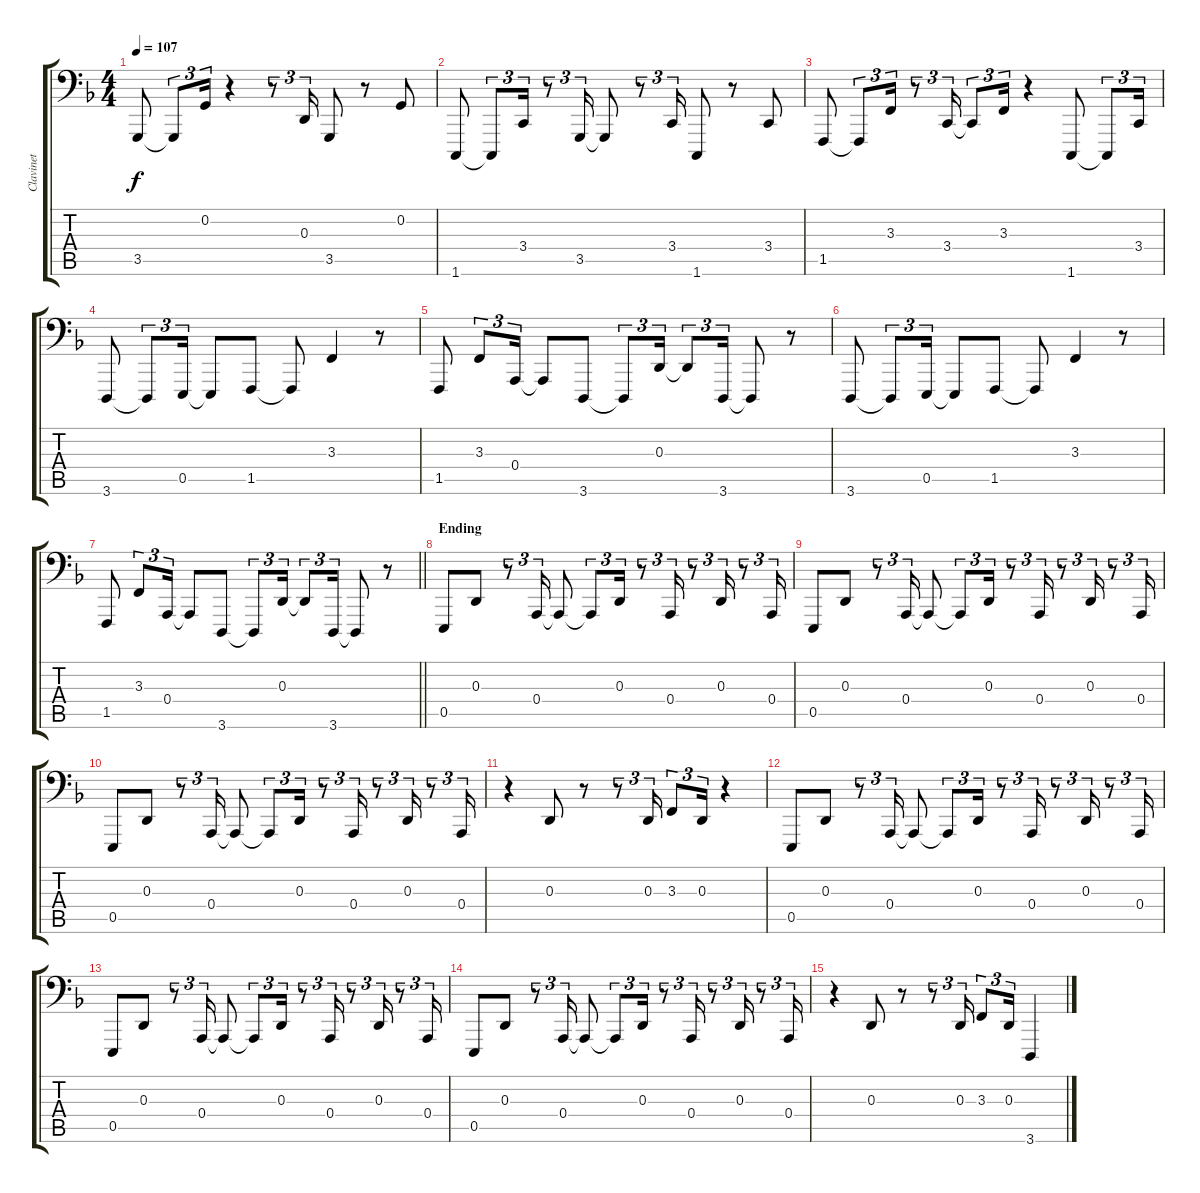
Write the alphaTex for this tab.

\track ("Clavinet" "Clavinet") {instrument clavinet}
\staff {score tabs}
\tuning (C3 G2 D2 A1 E1 B0) {hide}
\ts (4 4)
\tempo 107
\clef f4
\ks dminor
3.5.8{dy f} 3.5{t}.8{tu (3 2)} 0.2.16{tu (3 2)} r.4 r.8{tu (3 2)} 0.3.16{tu (3 2)} 3.5.8 r.8 0.2.8 |
1.6.8 1.6{t}.8{tu (3 2)} 3.4.16{tu (3 2)} r.8{tu (3 2)} 3.5.16{tu (3 2)} 3.5{t}.8 r.8{tu (3 2)} 3.4.16{tu (3 2)} 1.6.8 r.8 3.4.8 |
1.5.8 1.5{t}.8{tu (3 2)} 3.3.16{tu (3 2)} r.8{tu (3 2)} 3.4.16{tu (3 2)} 3.4{t}.8{tu (3 2)} 3.3.16{tu (3 2)} r.4 1.6.8 1.6{t}.8{tu (3 2)} 3.4.16{tu (3 2)} |
3.6.8 3.6{t}.8{tu (3 2)} 0.5.16{tu (3 2)} 0.5{t}.8 1.5.8 1.5{t}.8 3.3.4 r.8 |
1.5.8 3.3.8{tu (3 2)} 0.4.16{tu (3 2)} 0.4{t}.8 3.6.8 3.6{t}.8{tu (3 2)} 0.3.16{tu (3 2)} 0.3{t}.8{tu (3 2)} 3.6.16{tu (3 2)} 3.6{t}.8 r.8 |
3.6.8 3.6{t}.8{tu (3 2)} 0.5.16{tu (3 2)} 0.5{t}.8 1.5.8 1.5{t}.8 3.3.4 r.8 |
\barLineRight lightlight
1.5.8 3.3.8{tu (3 2)} 0.4.16{tu (3 2)} 0.4{t}.8 3.6.8 3.6{t}.8{tu (3 2)} 0.3.16{tu (3 2)} 0.3{t}.8{tu (3 2)} 3.6.16{tu (3 2)} 3.6{t}.8 r.8 |
\section ("" "Ending")
0.5.8 0.3.8 r.8{tu (3 2)} 0.4.16{tu (3 2)} 0.4{t}.8 0.4{t}.8{tu (3 2)} 0.3.16{tu (3 2)} r.8{tu (3 2)} 0.4.16{tu (3 2)} r.8{tu (3 2)} 0.3.16{tu (3 2)} r.8{tu (3 2)} 0.4.16{tu (3 2)} |
0.5.8 0.3.8 r.8{tu (3 2)} 0.4.16{tu (3 2)} 0.4{t}.8 0.4{t}.8{tu (3 2)} 0.3.16{tu (3 2)} r.8{tu (3 2)} 0.4.16{tu (3 2)} r.8{tu (3 2)} 0.3.16{tu (3 2)} r.8{tu (3 2)} 0.4.16{tu (3 2)} |
0.5.8 0.3.8 r.8{tu (3 2)} 0.4.16{tu (3 2)} 0.4{t}.8 0.4{t}.8{tu (3 2)} 0.3.16{tu (3 2)} r.8{tu (3 2)} 0.4.16{tu (3 2)} r.8{tu (3 2)} 0.3.16{tu (3 2)} r.8{tu (3 2)} 0.4.16{tu (3 2)} |
r.4 0.3.8 r.8 r.8{tu (3 2)} 0.3.16{tu (3 2)} 3.3.8{tu (3 2)} 0.3.16{tu (3 2)} r.4 |
0.5.8 0.3.8 r.8{tu (3 2)} 0.4.16{tu (3 2)} 0.4{t}.8 0.4{t}.8{tu (3 2)} 0.3.16{tu (3 2)} r.8{tu (3 2)} 0.4.16{tu (3 2)} r.8{tu (3 2)} 0.3.16{tu (3 2)} r.8{tu (3 2)} 0.4.16{tu (3 2)} |
0.5.8 0.3.8 r.8{tu (3 2)} 0.4.16{tu (3 2)} 0.4{t}.8 0.4{t}.8{tu (3 2)} 0.3.16{tu (3 2)} r.8{tu (3 2)} 0.4.16{tu (3 2)} r.8{tu (3 2)} 0.3.16{tu (3 2)} r.8{tu (3 2)} 0.4.16{tu (3 2)} |
0.5.8 0.3.8 r.8{tu (3 2)} 0.4.16{tu (3 2)} 0.4{t}.8 0.4{t}.8{tu (3 2)} 0.3.16{tu (3 2)} r.8{tu (3 2)} 0.4.16{tu (3 2)} r.8{tu (3 2)} 0.3.16{tu (3 2)} r.8{tu (3 2)} 0.4.16{tu (3 2)} |
r.4 0.3.8 r.8 r.8{tu (3 2)} 0.3.16{tu (3 2)} 3.3.8{tu (3 2)} 0.3.16{tu (3 2)} 3.6.4
